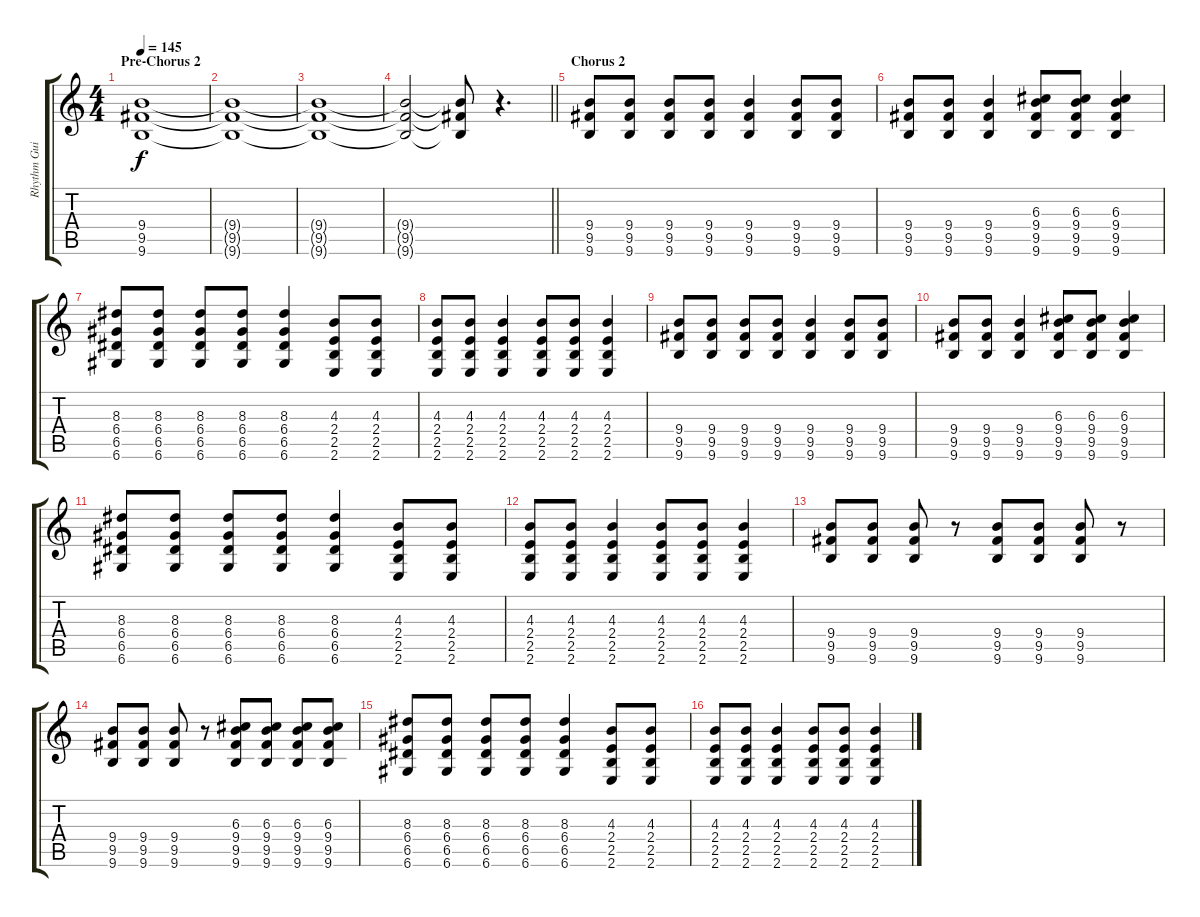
\track ("Rhythm Guitar" "Rhythm Gui") {instrument overdrivenguitar}
\staff {score tabs}
\tuning (E4 B3 G3 D3 A2 D2) {hide}
\ts (4 4)
\section ("" "Pre-Chorus 2")
\tempo 145
\clef g2
\ks c
(9.4 9.5 9.6).1{dy f} |
(9.4{t} 9.5{t} 9.6{t}).1 |
(9.4{t} 9.5{t} 9.6{t}).1 |
\barLineRight lightlight
(9.4{t} 9.5{t} 9.6{t}).2 (9.4{t} 9.5{t} 9.6{t}).8 r.4{d} |
\section ("" "Chorus 2")
(9.4 9.5 9.6).8 (9.4 9.5 9.6).8 (9.4 9.5 9.6).8 (9.4 9.5 9.6).8 (9.4 9.5 9.6).4 (9.4 9.5 9.6).8 (9.4 9.5 9.6).8 |
(9.4 9.5 9.6).8 (9.4 9.5 9.6).8 (9.4 9.5 9.6).4 (6.3 9.4 9.5 9.6).8 (6.3 9.4 9.5 9.6).8 (6.3 9.4 9.5 9.6).4 |
(8.3 6.4 6.5 6.6).8 (8.3 6.4 6.5 6.6).8 (8.3 6.4 6.5 6.6).8 (8.3 6.4 6.5 6.6).8 (8.3 6.4 6.5 6.6).4 (4.3 2.4 2.5 2.6).8 (4.3 2.4 2.5 2.6).8 |
(4.3 2.4 2.5 2.6).8 (4.3 2.4 2.5 2.6).8 (4.3 2.4 2.5 2.6).4 (4.3 2.4 2.5 2.6).8 (4.3 2.4 2.5 2.6).8 (4.3 2.4 2.5 2.6).4 |
(9.4 9.5 9.6).8 (9.4 9.5 9.6).8 (9.4 9.5 9.6).8 (9.4 9.5 9.6).8 (9.4 9.5 9.6).4 (9.4 9.5 9.6).8 (9.4 9.5 9.6).8 |
(9.4 9.5 9.6).8 (9.4 9.5 9.6).8 (9.4 9.5 9.6).4 (6.3 9.4 9.5 9.6).8 (6.3 9.4 9.5 9.6).8 (6.3 9.4 9.5 9.6).4 |
(8.3 6.4 6.5 6.6).8 (8.3 6.4 6.5 6.6).8 (8.3 6.4 6.5 6.6).8 (8.3 6.4 6.5 6.6).8 (8.3 6.4 6.5 6.6).4 (4.3 2.4 2.5 2.6).8 (4.3 2.4 2.5 2.6).8 |
(4.3 2.4 2.5 2.6).8 (4.3 2.4 2.5 2.6).8 (4.3 2.4 2.5 2.6).4 (4.3 2.4 2.5 2.6).8 (4.3 2.4 2.5 2.6).8 (4.3 2.4 2.5 2.6).4 |
(9.4 9.5 9.6).8 (9.4 9.5 9.6).8 (9.4 9.5 9.6).8 r.8 (9.4 9.5 9.6).8 (9.4 9.5 9.6).8 (9.4 9.5 9.6).8 r.8 |
(9.4 9.5 9.6).8 (9.4 9.5 9.6).8 (9.4 9.5 9.6).8 r.8 (6.3 9.4 9.5 9.6).8 (6.3 9.4 9.5 9.6).8 (6.3 9.4 9.5 9.6).8 (6.3 9.4 9.5 9.6).8 |
(8.3 6.4 6.5 6.6).8 (8.3 6.4 6.5 6.6).8 (8.3 6.4 6.5 6.6).8 (8.3 6.4 6.5 6.6).8 (8.3 6.4 6.5 6.6).4 (4.3 2.4 2.5 2.6).8 (4.3 2.4 2.5 2.6).8 |
(4.3 2.4 2.5 2.6).8 (4.3 2.4 2.5 2.6).8 (4.3 2.4 2.5 2.6).4 (4.3 2.4 2.5 2.6).8 (4.3 2.4 2.5 2.6).8 (4.3 2.4 2.5 2.6).4
